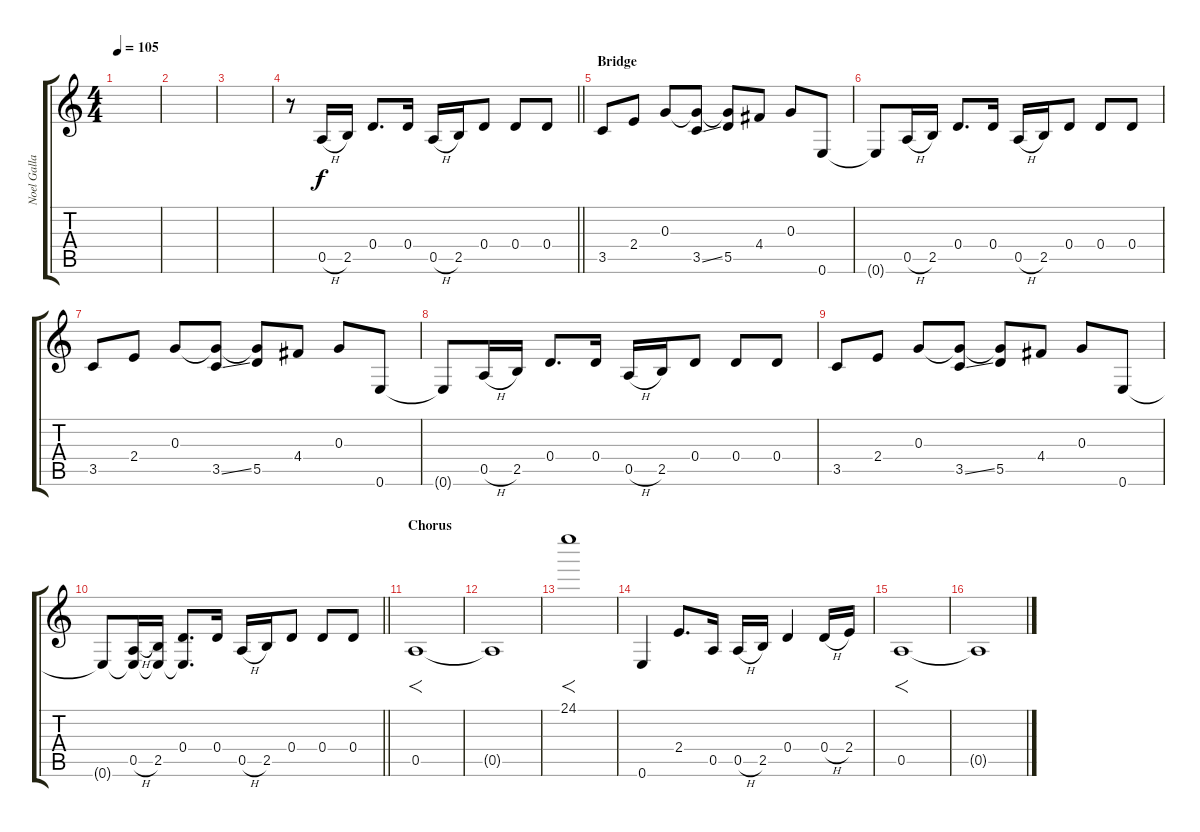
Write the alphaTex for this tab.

\track ("Noel Gallagher" "Noel Galla") {instrument overdrivenguitar}
\staff {score tabs}
\tuning (E4 B3 G3 D3 A2 E2) {hide}
\ts (4 4)
\tempo 105
\clef g2
\ks c
|
|
|
\barLineRight lightlight
r.8 0.5{h}.16 2.5.16 0.4.8{d} 0.4.16 0.5{h}.16 2.5.16 0.4.8 0.4.8 0.4.8 |
\section ("" "Bridge")
3.5.8 2.4.8 0.3.8 (0.3{t} 3.5{ss}).8 (0.3{t} 5.5).8 4.4.8 0.3.8 0.6.8 |
0.6{t}.8 0.5{h}.16 2.5.16 0.4.8{d} 0.4.16 0.5{h}.16 2.5.16 0.4.8 0.4.8 0.4.8 |
3.5.8 2.4.8 0.3.8 (0.3{t} 3.5{ss}).8 (0.3{t} 5.5).8 4.4.8 0.3.8 0.6.8 |
0.6{t}.8 0.5{h}.16 2.5.16 0.4.8{d} 0.4.16 0.5{h}.16 2.5.16 0.4.8 0.4.8 0.4.8 |
3.5.8 2.4.8 0.3.8 (0.3{t} 3.5{ss}).8 (0.3{t} 5.5).8 4.4.8 0.3.8 0.6.8 |
\barLineRight lightlight
0.6{t}.8 (0.5{h} 0.6{t}).16 (2.5 0.6{t}).16 (0.4 0.6{t}).8{d} 0.4.16 0.5{h}.16 2.5.16 0.4.8 0.4.8 0.4.8 |
\section ("" "Chorus")
0.5.1{f} |
0.5{t}.1 |
24.1.1{f} |
0.6.4 2.4.8{d} 0.5.16 0.5{h}.16 2.5.16 0.4.4 0.4{h}.16 2.4.16 |
0.5.1{f} |
0.5{t}.1
